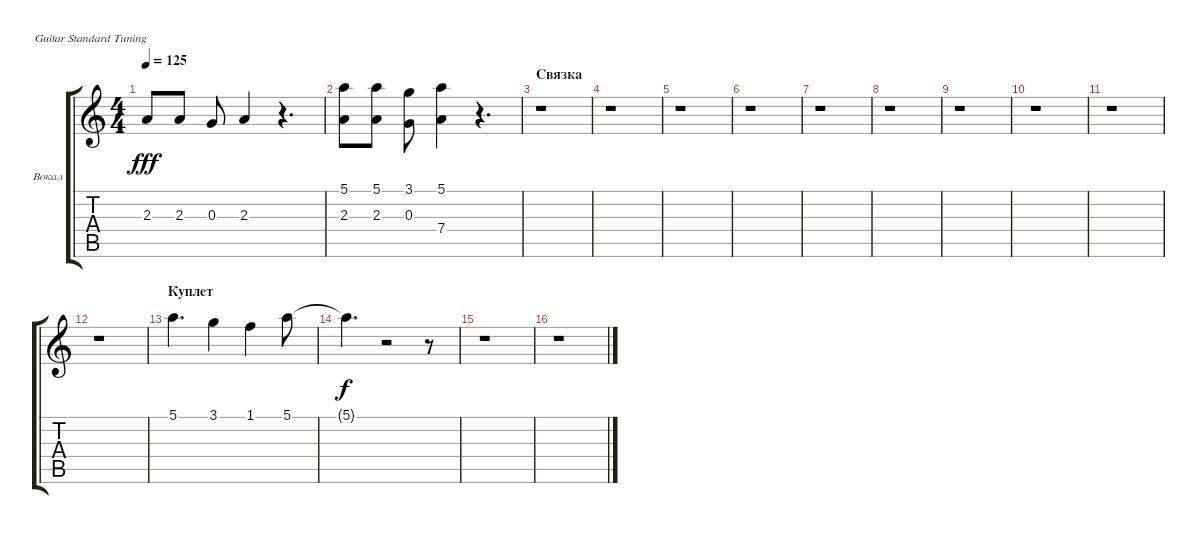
\bracketExtendMode groupsimilarinstruments
\firstSystemTrackNameOrientation horizontal
\otherSystemsTrackNameOrientation horizontal
\track ("Валерий Кипелов" "Вокал") {instrument tenorsax}
\staff {score tabs}
\tuning (E4 B3 G3 D3 A2 E2)
\displaytranspose 12
\ts (4 4)
\tempo 125
\clef g2
\ks c
2.3.8{dy fff} 2.3.8 0.3.8 2.3.4 r.4{d} |
(5.1 2.3).8 (5.1 2.3).8 (3.1 0.3).8 (5.1 7.4).4 r.4{d} |
\section ("" "Связка")
r.1 |
r.1 |
r.1 |
r.1 |
r.1 |
r.1 |
r.1 |
r.1 |
r.1 |
r.1 |
\section ("" "Куплет")
5.1.4{d} 3.1.4 1.1.4 5.1.8 |
5.1{t}.4{d dy f} r.2 r.8 |
r.1 |
r.1
